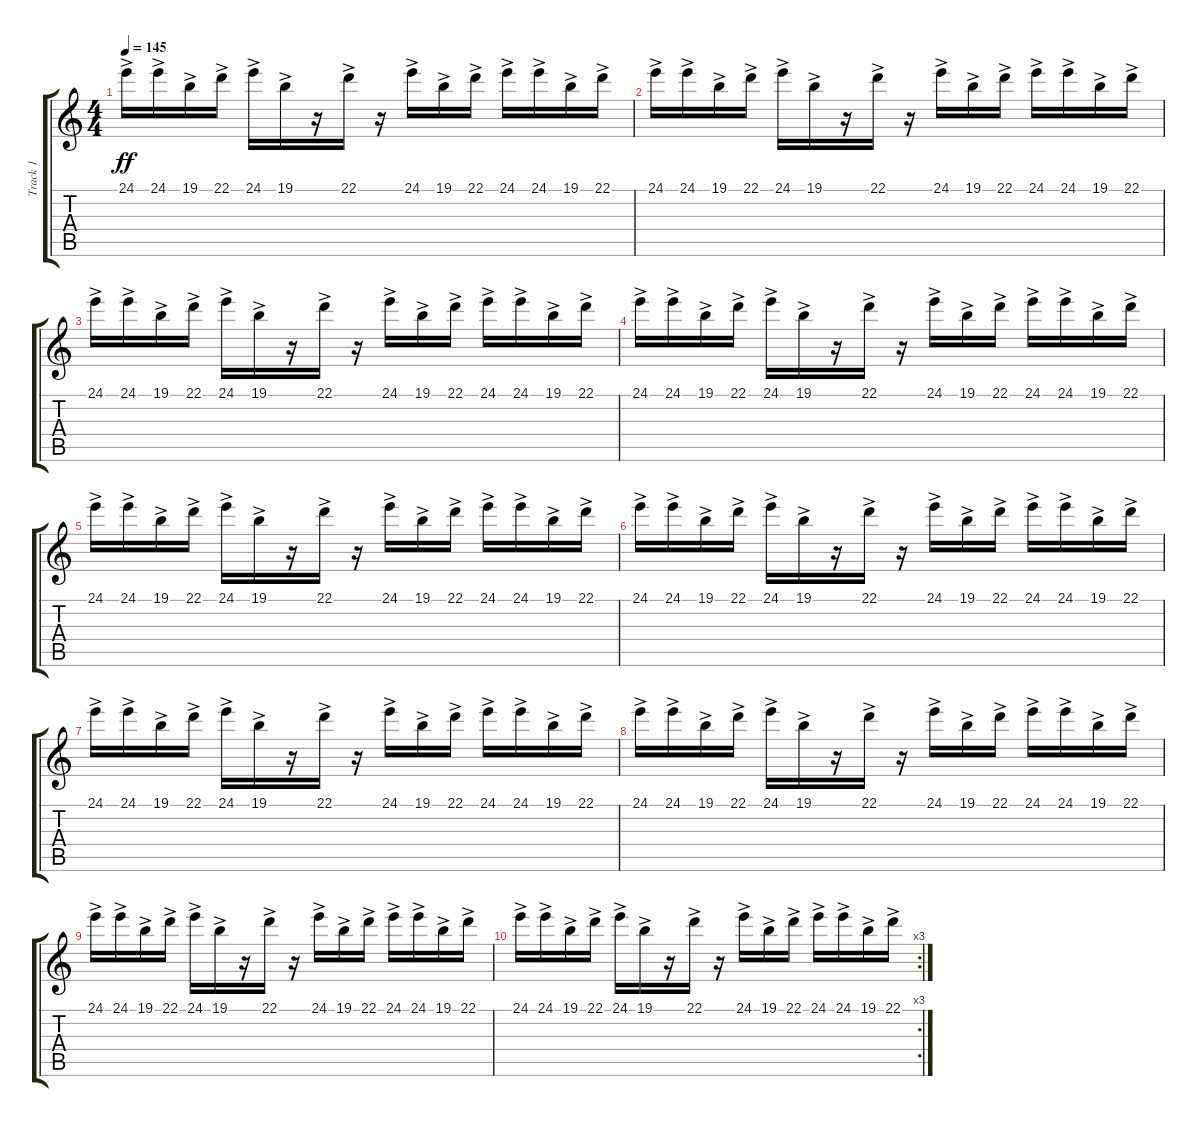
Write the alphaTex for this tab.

\track ("Track 1" "Track 1") {instrument lead5charang}
\staff {score tabs}
\tuning (E4 B3 G3 D3 A2 E2) {hide}
\ts (4 4)
\tempo 145
\clef g2
\ks c
24.1{ac}.16{dy ff} 24.1{ac}.16 19.1{ac}.16 22.1{ac}.16 24.1{ac}.16 19.1{ac}.16 r.16 22.1{ac}.16 r.16 24.1{ac}.16 19.1{ac}.16 22.1{ac}.16 24.1{ac}.16 24.1{ac}.16 19.1{ac}.16 22.1{ac}.16 |
24.1{ac}.16 24.1{ac}.16 19.1{ac}.16 22.1{ac}.16 24.1{ac}.16 19.1{ac}.16 r.16 22.1{ac}.16 r.16 24.1{ac}.16 19.1{ac}.16 22.1{ac}.16 24.1{ac}.16 24.1{ac}.16 19.1{ac}.16 22.1{ac}.16 |
24.1{ac}.16 24.1{ac}.16 19.1{ac}.16 22.1{ac}.16 24.1{ac}.16 19.1{ac}.16 r.16 22.1{ac}.16 r.16 24.1{ac}.16 19.1{ac}.16 22.1{ac}.16 24.1{ac}.16 24.1{ac}.16 19.1{ac}.16 22.1{ac}.16 |
24.1{ac}.16 24.1{ac}.16 19.1{ac}.16 22.1{ac}.16 24.1{ac}.16 19.1{ac}.16 r.16 22.1{ac}.16 r.16 24.1{ac}.16 19.1{ac}.16 22.1{ac}.16 24.1{ac}.16 24.1{ac}.16 19.1{ac}.16 22.1{ac}.16 |
24.1{ac}.16 24.1{ac}.16 19.1{ac}.16 22.1{ac}.16 24.1{ac}.16 19.1{ac}.16 r.16 22.1{ac}.16 r.16 24.1{ac}.16 19.1{ac}.16 22.1{ac}.16 24.1{ac}.16 24.1{ac}.16 19.1{ac}.16 22.1{ac}.16 |
24.1{ac}.16 24.1{ac}.16 19.1{ac}.16 22.1{ac}.16 24.1{ac}.16 19.1{ac}.16 r.16 22.1{ac}.16 r.16 24.1{ac}.16 19.1{ac}.16 22.1{ac}.16 24.1{ac}.16 24.1{ac}.16 19.1{ac}.16 22.1{ac}.16 |
24.1{ac}.16 24.1{ac}.16 19.1{ac}.16 22.1{ac}.16 24.1{ac}.16 19.1{ac}.16 r.16 22.1{ac}.16 r.16 24.1{ac}.16 19.1{ac}.16 22.1{ac}.16 24.1{ac}.16 24.1{ac}.16 19.1{ac}.16 22.1{ac}.16 |
24.1{ac}.16 24.1{ac}.16 19.1{ac}.16 22.1{ac}.16 24.1{ac}.16 19.1{ac}.16 r.16 22.1{ac}.16 r.16 24.1{ac}.16 19.1{ac}.16 22.1{ac}.16 24.1{ac}.16 24.1{ac}.16 19.1{ac}.16 22.1{ac}.16 |
24.1{ac}.16 24.1{ac}.16 19.1{ac}.16 22.1{ac}.16 24.1{ac}.16 19.1{ac}.16 r.16 22.1{ac}.16 r.16 24.1{ac}.16 19.1{ac}.16 22.1{ac}.16 24.1{ac}.16 24.1{ac}.16 19.1{ac}.16 22.1{ac}.16 |
\rc 3
24.1{ac}.16 24.1{ac}.16 19.1{ac}.16 22.1{ac}.16 24.1{ac}.16 19.1{ac}.16 r.16 22.1{ac}.16 r.16 24.1{ac}.16 19.1{ac}.16 22.1{ac}.16 24.1{ac}.16 24.1{ac}.16 19.1{ac}.16 22.1{ac}.16
